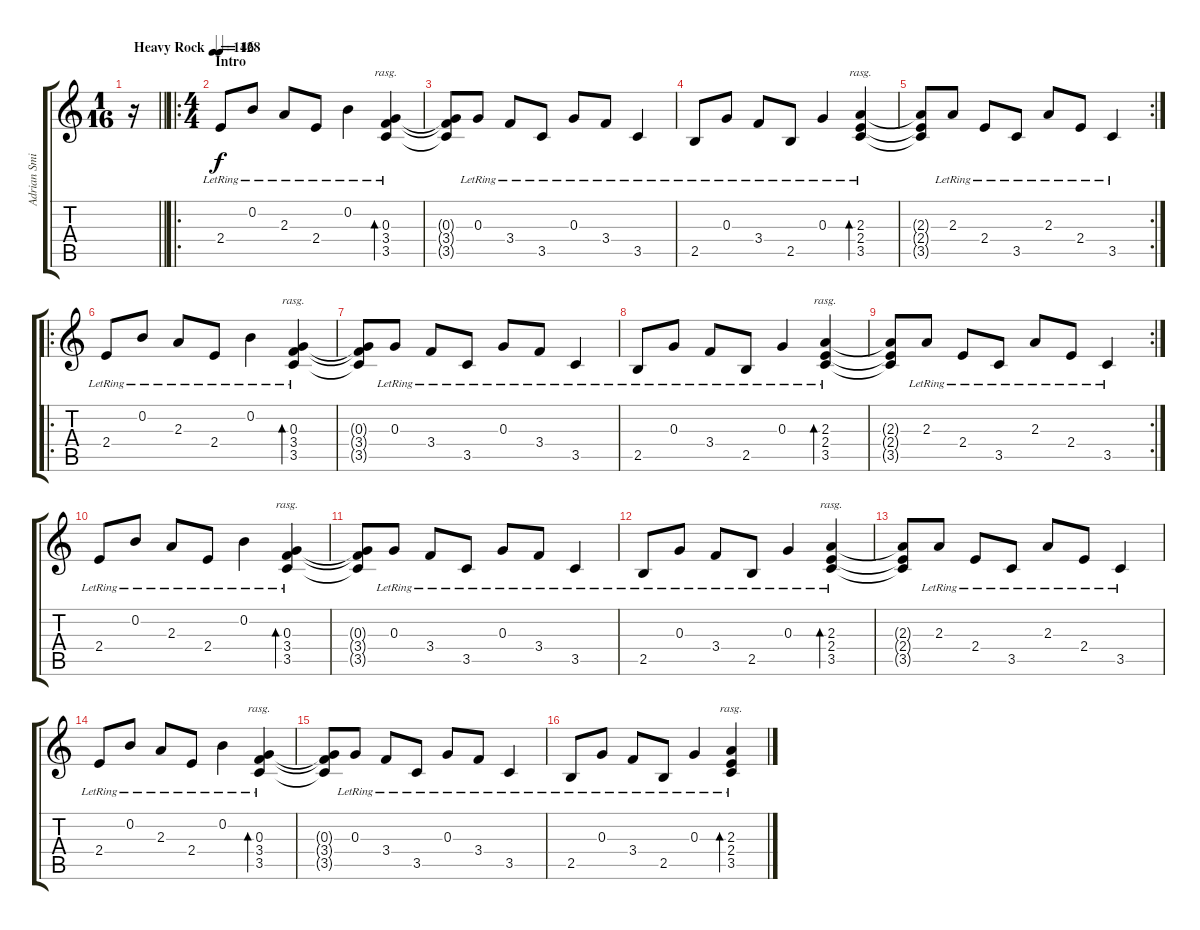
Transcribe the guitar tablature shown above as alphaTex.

\track ("Adrian Smith" "Adrian Smi") {instrument acousticguitarnylon}
\staff {score tabs}
\tuning (E4 B3 G3 D3 A2 E2) {hide}
\ts (1 16)
\tempo (146 "Heavy Rock")
\clef g2
\barLineRight lightlight
\ks c
r.16{dy f instrument acousticguitarnylon} |
\ro
\ts (4 4)
\section ("" "Intro")
\tempo 128
2.4{lr}.8 0.2{lr}.8 2.3{lr}.8 2.4{lr}.8 0.2{lr}.4 (0.3{lr} 3.4{lr} 3.5{lr}).4{bd 60 rasg ii} |
(0.3{t} 3.4{t} 3.5{t}).8 0.3{lr}.8 3.4{lr}.8 3.5{lr}.8 0.3{lr}.8 3.4{lr}.8 3.5{lr}.4 |
2.5{lr}.8 0.3{lr}.8 3.4{lr}.8 2.5{lr}.8 0.3{lr}.4 (2.3{lr} 2.4{lr} 3.5{lr}).4{bd 60 rasg ii} |
\rc 2
(2.3{t} 2.4{t} 3.5{t}).8 2.3{lr}.8 2.4{lr}.8 3.5{lr}.8 2.3{lr}.8 2.4{lr}.8 3.5{lr}.4 |
\ro
2.4{lr}.8 0.2{lr}.8 2.3{lr}.8 2.4{lr}.8 0.2{lr}.4 (0.3{lr} 3.4{lr} 3.5{lr}).4{bd 60 rasg ii} |
(0.3{t} 3.4{t} 3.5{t}).8 0.3{lr}.8 3.4{lr}.8 3.5{lr}.8 0.3{lr}.8 3.4{lr}.8 3.5{lr}.4 |
2.5{lr}.8 0.3{lr}.8 3.4{lr}.8 2.5{lr}.8 0.3{lr}.4 (2.3{lr} 2.4{lr} 3.5{lr}).4{bd 60 rasg ii} |
\rc 2
(2.3{t} 2.4{t} 3.5{t}).8 2.3{lr}.8 2.4{lr}.8 3.5{lr}.8 2.3{lr}.8 2.4{lr}.8 3.5{lr}.4 |
2.4{lr}.8 0.2{lr}.8 2.3{lr}.8 2.4{lr}.8 0.2{lr}.4 (0.3{lr} 3.4{lr} 3.5{lr}).4{bd 60 rasg ii} |
(0.3{t} 3.4{t} 3.5{t}).8 0.3{lr}.8 3.4{lr}.8 3.5{lr}.8 0.3{lr}.8 3.4{lr}.8 3.5{lr}.4 |
2.5{lr}.8 0.3{lr}.8 3.4{lr}.8 2.5{lr}.8 0.3{lr}.4 (2.3{lr} 2.4{lr} 3.5{lr}).4{bd 60 rasg ii} |
(2.3{t} 2.4{t} 3.5{t}).8 2.3{lr}.8 2.4{lr}.8 3.5{lr}.8 2.3{lr}.8 2.4{lr}.8 3.5{lr}.4 |
2.4{lr}.8 0.2{lr}.8 2.3{lr}.8 2.4{lr}.8 0.2{lr}.4 (0.3{lr} 3.4{lr} 3.5{lr}).4{bd 60 rasg ii} |
(0.3{t} 3.4{t} 3.5{t}).8 0.3{lr}.8 3.4{lr}.8 3.5{lr}.8 0.3{lr}.8 3.4{lr}.8 3.5{lr}.4 |
2.5{lr}.8 0.3{lr}.8 3.4{lr}.8 2.5{lr}.8 0.3{lr}.4 (2.3{lr} 2.4{lr} 3.5{lr}).4{bd 60 rasg ii}
